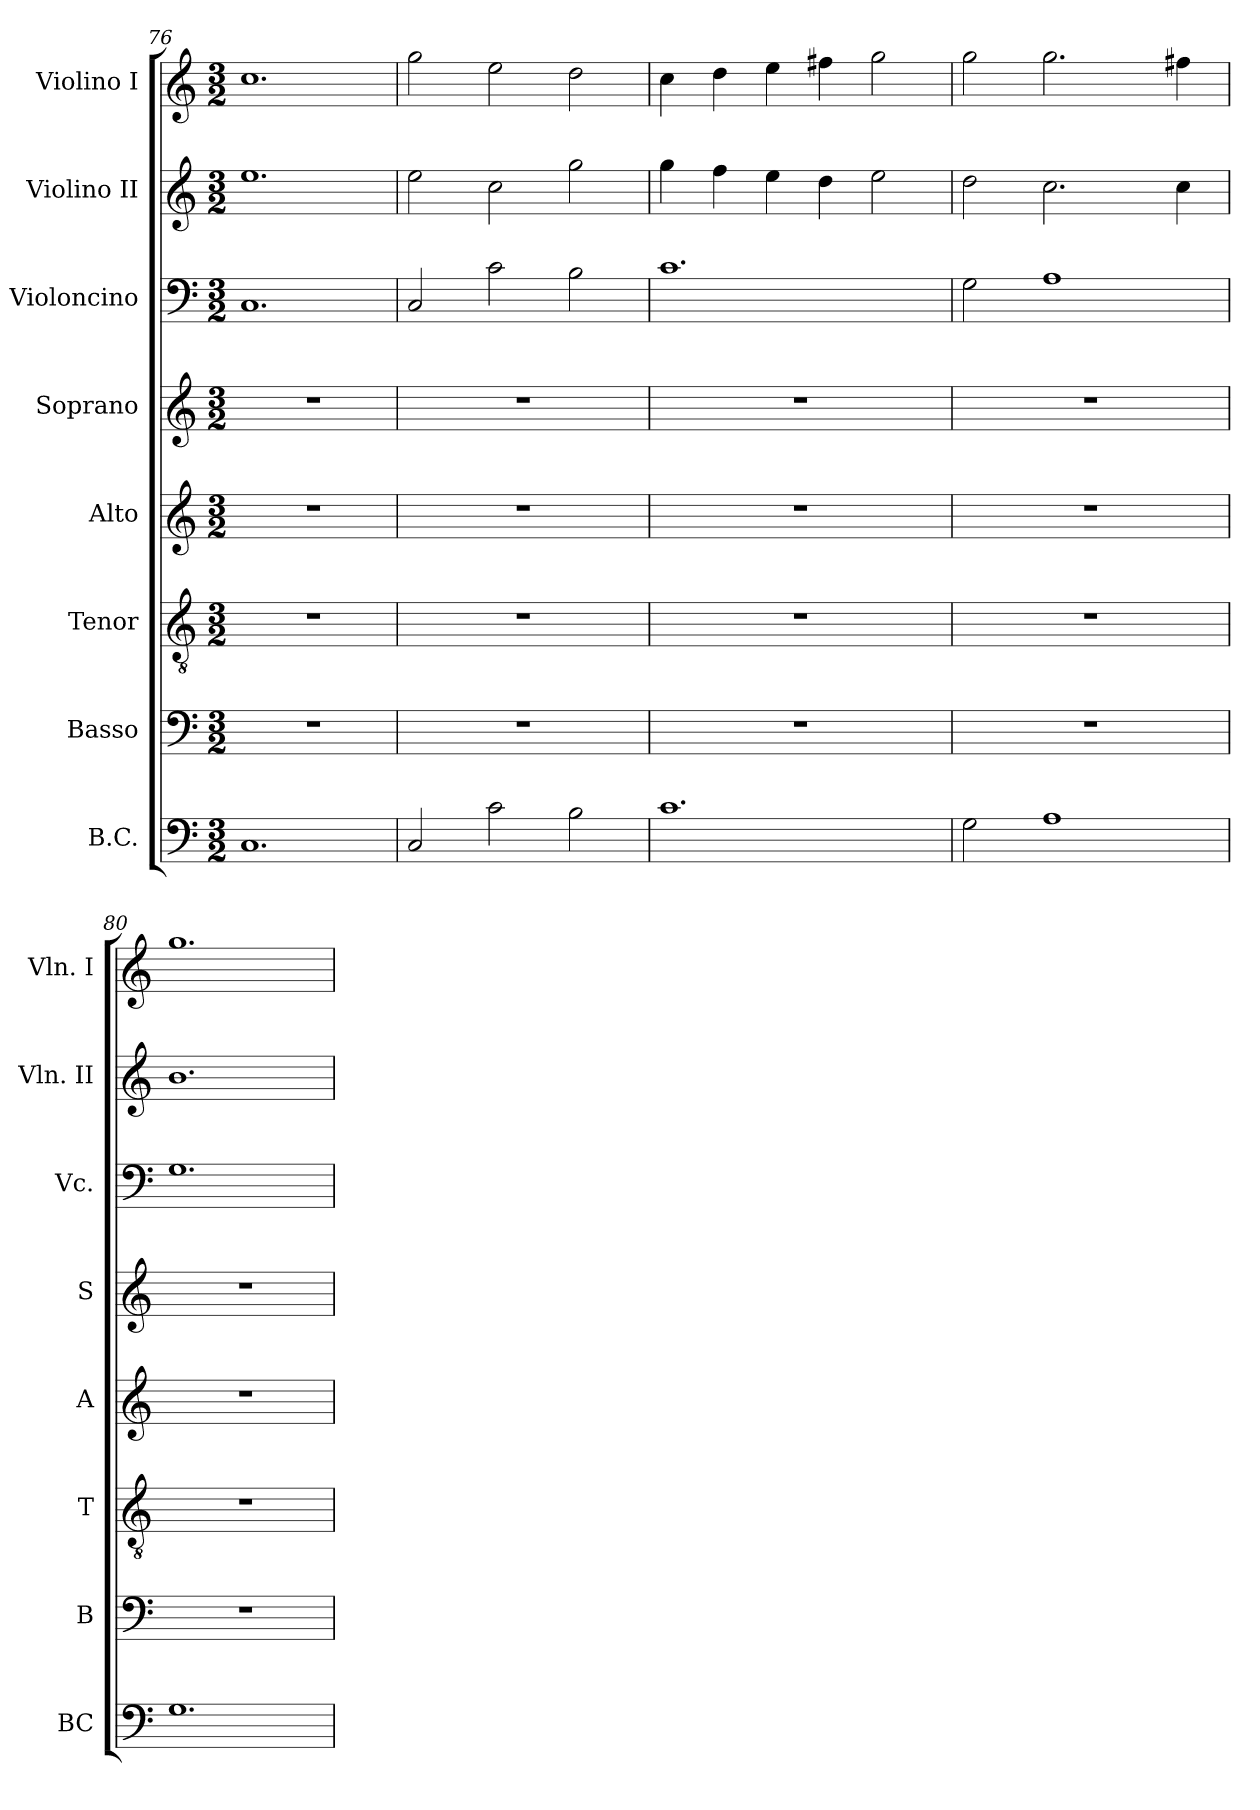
**kern	**kern	**kern	**kern	**kern	**kern	**kern	**kern
*part8	*part7	*part6	*part5	*part4	*part3	*part2	*part1
*staff8	*staff7	*staff6	*staff5	*staff4	*staff3	*staff2	*staff1
*I"B.C.	*I"Basso	*I"Tenor	*I"Alto	*I"Soprano	*I"Violoncino	*I"Violino II	*I"Violino I
*I'BC	*I'B	*I'T	*I'A	*I'S	*I'Vc.	*I'Vln. II	*I'Vln. I
*clefF4	*clefF4	*clefGv2	*clefG2	*clefG2	*clefF4	*clefG2	*clefG2
*k[]	*k[]	*k[]	*k[]	*k[]	*k[]	*k[]	*k[]
*C:	*C:	*C:	*C:	*C:	*C:	*C:	*C:
*M3/2	*M3/2	*M3/2	*M3/2	*M3/2	*M3/2	*M3/2	*M3/2
=76	=76	=76	=76	=76	=76	=76	=76
1.C	1.r	1.r	1.r	1.r	1.C	1.ee	1.cc
=77	=77	=77	=77	=77	=77	=77	=77
2C/	1.r	1.r	1.r	1.r	2C/	2ee\	2gg\
2c\	.	.	.	.	2c\	2cc\	2ee\
2B\	.	.	.	.	2B\	2gg\	2dd\
=78	=78	=78	=78	=78	=78	=78	=78
1.c	1.r	1.r	1.r	1.r	1.c	4gg\	4cc\
.	.	.	.	.	.	4ff\	4dd\
.	.	.	.	.	.	4ee\	4ee\
.	.	.	.	.	.	4dd\	4ff#X\
.	.	.	.	.	.	2ee\	2gg\
!!LO:LB:g=z
=79	=79	=79	=79	=79	=79	=79	=79
*^	*	*	*	*	*	*	*
2G\	2ryy	1.r	1.r	1.r	1.r	2G\	2dd\	2gg\
1A	2ryy	.	.	.	.	1A	2.cc\	2.gg\
.	4ryy	.	.	.	.	.	.	.
.	4ryy	.	.	.	.	.	4cc\	4ff#X\
*v	*v	*	*	*	*	*	*	*
=80	=80	=80	=80	=80	=80	=80	=80
1.G	1.r	1.r	1.r	1.r	1.G	1.b	1.gg
=	=	=	=	=	=	=	=
*-	*-	*-	*-	*-	*-	*-	*-
